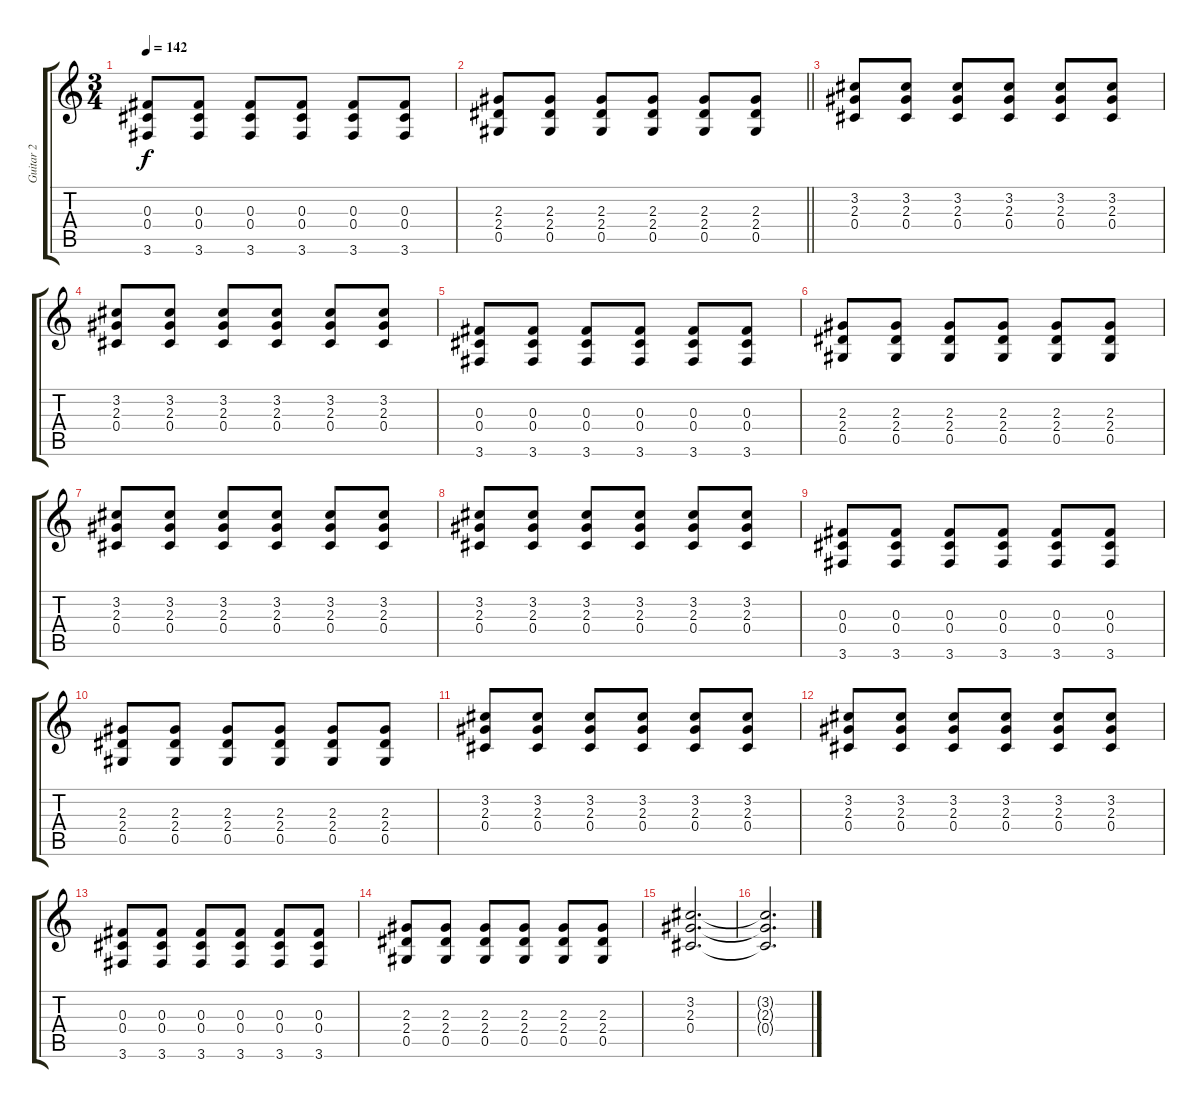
\track ("Guitar 2" "Guitar 2") {instrument distortionguitar}
\staff {score tabs}
\tuning (Eb4 Bb3 Gb3 Db3 Ab2 Eb2) {hide}
\ts (3 4)
\tempo 142
\clef g2
\ks c
(0.3 0.4 3.6).8{dy f} (0.3 0.4 3.6).8 (0.3 0.4 3.6).8 (0.3 0.4 3.6).8 (0.3 0.4 3.6).8 (0.3 0.4 3.6).8 |
\barLineRight lightlight
(2.3 2.4 0.5).8 (2.3 2.4 0.5).8 (2.3 2.4 0.5).8 (2.3 2.4 0.5).8 (2.3 2.4 0.5).8 (2.3 2.4 0.5).8 |
(3.2 2.3 0.4).8 (3.2 2.3 0.4).8 (3.2 2.3 0.4).8 (3.2 2.3 0.4).8 (3.2 2.3 0.4).8 (3.2 2.3 0.4).8 |
(3.2 2.3 0.4).8 (3.2 2.3 0.4).8 (3.2 2.3 0.4).8 (3.2 2.3 0.4).8 (3.2 2.3 0.4).8 (3.2 2.3 0.4).8 |
(0.3 0.4 3.6).8 (0.3 0.4 3.6).8 (0.3 0.4 3.6).8 (0.3 0.4 3.6).8 (0.3 0.4 3.6).8 (0.3 0.4 3.6).8 |
(2.3 2.4 0.5).8 (2.3 2.4 0.5).8 (2.3 2.4 0.5).8 (2.3 2.4 0.5).8 (2.3 2.4 0.5).8 (2.3 2.4 0.5).8 |
(3.2 2.3 0.4).8 (3.2 2.3 0.4).8 (3.2 2.3 0.4).8 (3.2 2.3 0.4).8 (3.2 2.3 0.4).8 (3.2 2.3 0.4).8 |
(3.2 2.3 0.4).8 (3.2 2.3 0.4).8 (3.2 2.3 0.4).8 (3.2 2.3 0.4).8 (3.2 2.3 0.4).8 (3.2 2.3 0.4).8 |
(0.3 0.4 3.6).8 (0.3 0.4 3.6).8 (0.3 0.4 3.6).8 (0.3 0.4 3.6).8 (0.3 0.4 3.6).8 (0.3 0.4 3.6).8 |
(2.3 2.4 0.5).8 (2.3 2.4 0.5).8 (2.3 2.4 0.5).8 (2.3 2.4 0.5).8 (2.3 2.4 0.5).8 (2.3 2.4 0.5).8 |
(3.2 2.3 0.4).8 (3.2 2.3 0.4).8 (3.2 2.3 0.4).8 (3.2 2.3 0.4).8 (3.2 2.3 0.4).8 (3.2 2.3 0.4).8 |
(3.2 2.3 0.4).8 (3.2 2.3 0.4).8 (3.2 2.3 0.4).8 (3.2 2.3 0.4).8 (3.2 2.3 0.4).8 (3.2 2.3 0.4).8 |
(0.3 0.4 3.6).8 (0.3 0.4 3.6).8 (0.3 0.4 3.6).8 (0.3 0.4 3.6).8 (0.3 0.4 3.6).8 (0.3 0.4 3.6).8 |
(2.3 2.4 0.5).8 (2.3 2.4 0.5).8 (2.3 2.4 0.5).8 (2.3 2.4 0.5).8 (2.3 2.4 0.5).8 (2.3 2.4 0.5).8 |
(3.2 2.3 0.4).2{d} |
(3.2{t} 2.3{t} 0.4{t}).2{d}
